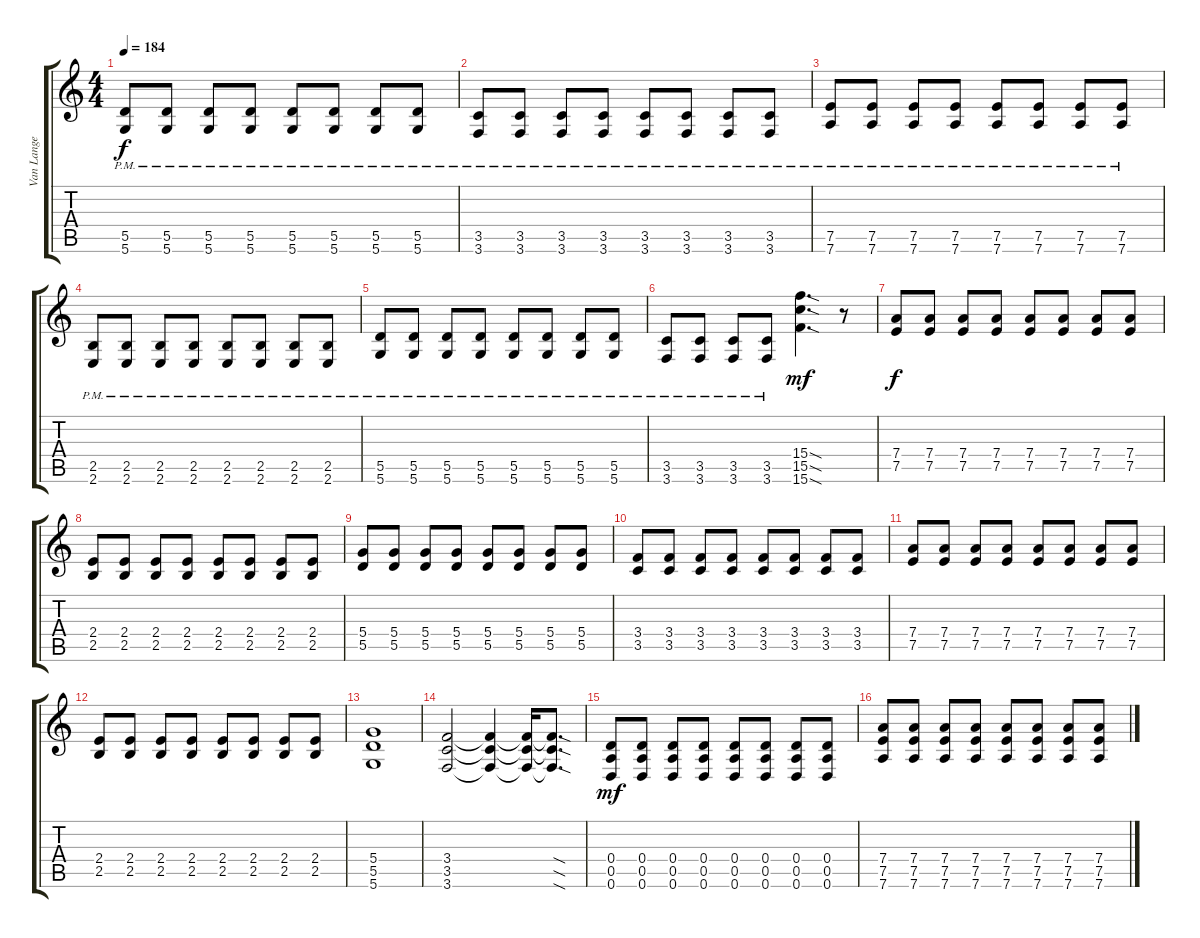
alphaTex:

\track ("Van Lange" "Van Lange") {instrument distortionguitar}
\staff {score tabs}
\tuning (E4 B3 G3 D3 A2 D2) {hide}
\ts (4 4)
\tempo 184
\clef g2
\ks c
(5.5{pm} 5.6{pm}).8{dy f} (5.5{pm} 5.6{pm}).8 (5.5{pm} 5.6{pm}).8 (5.5{pm} 5.6{pm}).8 (5.5{pm} 5.6{pm}).8 (5.5{pm} 5.6{pm}).8 (5.5{pm} 5.6{pm}).8 (5.5{pm} 5.6{pm}).8 |
(3.5{pm} 3.6{pm}).8 (3.5{pm} 3.6{pm}).8 (3.5{pm} 3.6{pm}).8 (3.5{pm} 3.6{pm}).8 (3.5{pm} 3.6{pm}).8 (3.5{pm} 3.6{pm}).8 (3.5{pm} 3.6{pm}).8 (3.5{pm} 3.6{pm}).8 |
(7.5{pm} 7.6{pm}).8 (7.5{pm} 7.6{pm}).8 (7.5{pm} 7.6{pm}).8 (7.5{pm} 7.6{pm}).8 (7.5{pm} 7.6{pm}).8 (7.5{pm} 7.6{pm}).8 (7.5{pm} 7.6{pm}).8 (7.5{pm} 7.6{pm}).8 |
(2.5{pm} 2.6{pm}).8 (2.5{pm} 2.6{pm}).8 (2.5{pm} 2.6{pm}).8 (2.5{pm} 2.6{pm}).8 (2.5{pm} 2.6{pm}).8 (2.5{pm} 2.6{pm}).8 (2.5{pm} 2.6{pm}).8 (2.5{pm} 2.6{pm}).8 |
(5.5{pm} 5.6{pm}).8 (5.5{pm} 5.6{pm}).8 (5.5{pm} 5.6{pm}).8 (5.5{pm} 5.6{pm}).8 (5.5{pm} 5.6{pm}).8 (5.5{pm} 5.6{pm}).8 (5.5{pm} 5.6{pm}).8 (5.5{pm} 5.6{pm}).8 |
(3.5{pm} 3.6{pm}).8 (3.5{pm} 3.6{pm}).8 (3.5{pm} 3.6{pm}).8 (3.5{pm} 3.6{pm}).8 (15.4{sod} 15.5{sod} 15.6{sod}).4{d dy mf} r.8 |
(7.4 7.5).8{dy f} (7.4 7.5).8 (7.4 7.5).8 (7.4 7.5).8 (7.4 7.5).8 (7.4 7.5).8 (7.4 7.5).8 (7.4 7.5).8 |
(2.4 2.5).8 (2.4 2.5).8 (2.4 2.5).8 (2.4 2.5).8 (2.4 2.5).8 (2.4 2.5).8 (2.4 2.5).8 (2.4 2.5).8 |
(5.4 5.5).8 (5.4 5.5).8 (5.4 5.5).8 (5.4 5.5).8 (5.4 5.5).8 (5.4 5.5).8 (5.4 5.5).8 (5.4 5.5).8 |
(3.4 3.5).8 (3.4 3.5).8 (3.4 3.5).8 (3.4 3.5).8 (3.4 3.5).8 (3.4 3.5).8 (3.4 3.5).8 (3.4 3.5).8 |
(7.4 7.5).8 (7.4 7.5).8 (7.4 7.5).8 (7.4 7.5).8 (7.4 7.5).8 (7.4 7.5).8 (7.4 7.5).8 (7.4 7.5).8 |
(2.4 2.5).8 (2.4 2.5).8 (2.4 2.5).8 (2.4 2.5).8 (2.4 2.5).8 (2.4 2.5).8 (2.4 2.5).8 (2.4 2.5).8 |
(5.4 5.5 5.6).1 |
(3.4 3.5 3.6).2 (3.4{t} 3.5{t} 3.6{t}).4 (3.4{t} 3.5{t} 3.6{t}).16 (3.4{sod t} 3.5{sod t} 3.6{sod t}).8{d} |
(0.4 0.5 0.6).8{dy mf} (0.4 0.5 0.6).8 (0.4 0.5 0.6).8 (0.4 0.5 0.6).8 (0.4 0.5 0.6).8 (0.4 0.5 0.6).8 (0.4 0.5 0.6).8 (0.4 0.5 0.6).8 |
(7.4 7.5 7.6).8 (7.4 7.5 7.6).8 (7.4 7.5 7.6).8 (7.4 7.5 7.6).8 (7.4 7.5 7.6).8 (7.4 7.5 7.6).8 (7.4 7.5 7.6).8 (7.4 7.5 7.6).8
